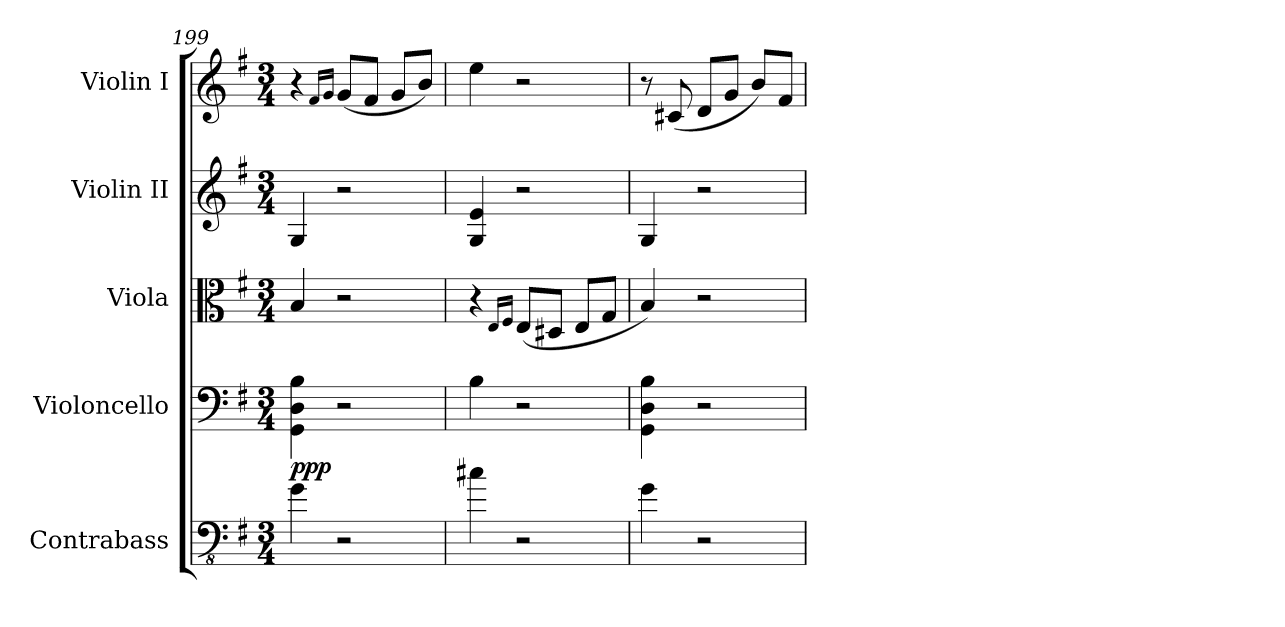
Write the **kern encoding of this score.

**kern	**kern	**dynam	**kern	**kern	**kern
*part5	*part4	*part4	*part3	*part2	*part1
*staff5	*staff4	*staff4	*staff3	*staff2	*staff1
*I"Contrabass	*I"Violoncello	*	*I"Viola	*I"Violin II	*I"Violin I
*I'Cb	*I'Vc	*	*I'Vla	*I'Vln	*I'Vln
*clefFv4	*clefF4	*	*clefC3	*clefG2	*clefG2
*ITrd7c12	*	*	*	*	*
*k[f#]	*k[f#]	*	*k[f#]	*k[f#]	*k[f#]
*M3/4	*M3/4	*	*M3/4	*M3/4	*M3/4
=199	=199	=199	=199	=199	=199
!	!	!LO:DY:b	!	!	!
4GG\	4GG\ 4D\ 4B\	ppp	4B/	4G/	4r
.	.	.	.	.	16qf#/LL
.	.	.	.	.	16qg/JJ
2r	2r	.	2r	2r	(8g/L
.	.	.	.	.	8f#/J
.	.	.	.	.	8g/L
.	.	.	.	.	8b/J)
=200	=200	=200	=200	=200	=200
4C#X\	4B\	.	4r	4G/ 4e/	4ee\
.	.	.	16qE/LL	.	.
.	.	.	16qF#/JJ	.	.
2r	2r	.	(8E/L	2r	2r
.	.	.	8D#X/J	.	.
.	.	.	8E/L	.	.
.	.	.	8G/J	.	.
!!LO:LB:g=z
=201	=201	=201	=201	=201	=201
4GG\	4GG\ 4D\ 4B\	.	4B/)	4G/	8r
.	.	.	.	.	(8c#X/
2r	2r	.	2r	2r	8d/L
.	.	.	.	.	8g/J
.	.	.	.	.	8b/L)
.	.	.	.	.	8f#/J
=	=	=	=	=	=
*-	*-	*-	*-	*-	*-
